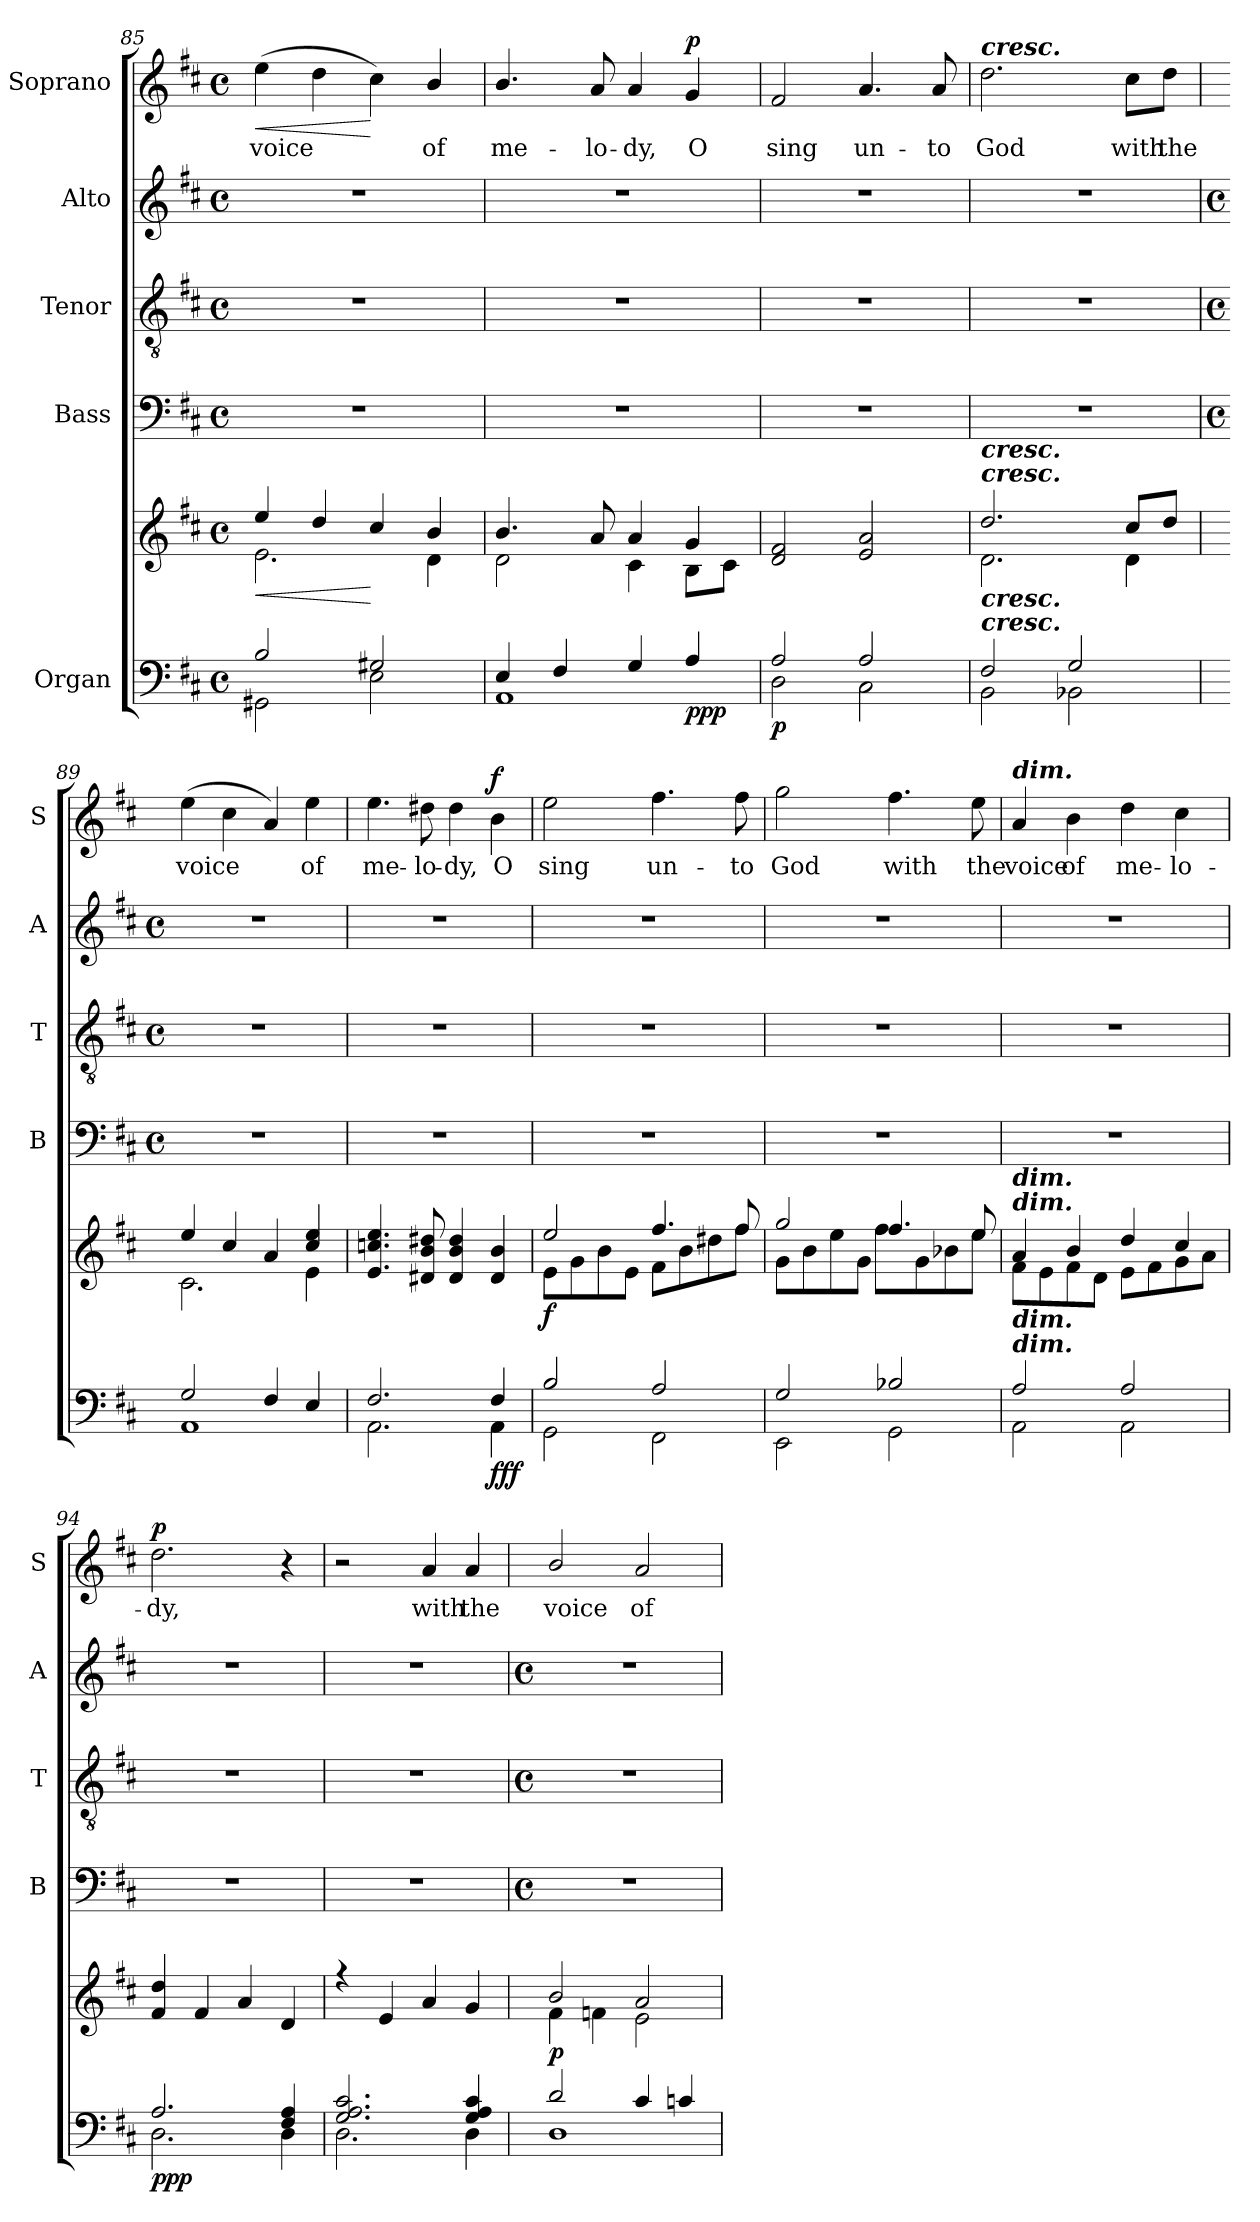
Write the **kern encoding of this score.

**kern	**kern	**dynam	**kern	**kern	**kern	**kern	**text	**dynam
*part5	*part5	*part5	*part4	*part3	*part2	*part1	*part1	*part1
*staff6	*staff5	*staff5/6	*staff4	*staff3	*staff2	*staff1	*staff1	*staff1
*I"Organ	*	*	*I"Bass	*I"Tenor	*I"Alto	*I"Soprano	*	*
*	*	*	*I'B	*I'T	*I'A	*I'S	*	*
*clefF4	*clefG2	*	*clefF4	*clefGv2	*clefG2	*clefG2	*	*
*k[f#c#]	*k[f#c#]	*	*k[f#c#]	*k[f#c#]	*k[f#c#]	*k[f#c#]	*	*
*D:	*D:	*	*D:	*D:	*D:	*D:	*	*
*M4/4	*M4/4	*	*M4/4	*M4/4	*M4/4	*M4/4	*	*
*met(c)	*met(c)	*	*met(c)	*met(c)	*met(c)	*met(c)	*	*
=85	=85	=85	=85	=85	=85	=85	=85	=85
*^	*	*	*	*	*	*	*	*
!	!	!	!LO:HP:b	!	!	!	!	!LO:LY:b	!LO:HP:b
*	*	*^	*	*	*	*	*	*	*
2B/	2GG#X\	4ee/	2.e\	<	1r	1r	1r	(>4ee	voice	<
.	.	4dd/	.	.	.	.	.	4dd	.	.
2G#X/	2E\	4cc#/	.	[	.	.	.	4cc#)	.	[
!	!	!	!	!	!	!	!	!	!LO:LY:b	!
.	.	4b/	4d\	.	.	.	.	4b/	of	.
=86	=86	=86	=86	=86	=86	=86	=86	=86	=86	=86
!	!	!	!	!	!	!	!	!	!LO:LY:b	!
4E/	1AA\	4.b/	2d\	.	1r	1r	1r	4.b/	me-	.
4F#/	.	.	.	.	.	.	.	.	.	.
!	!	!	!	!	!	!	!	!	!LO:LY:b	!
.	.	8a	.	.	.	.	.	8a	-lo-	.
!	!	!	!	!	!	!	!	!	!LO:LY:b	!
4G/	.	4a	4c#\	.	.	.	.	4a	-dy,	.
!	!	!	!	!LO:DY:b=2	!	!	!	!	!LO:LY:b	!
!	!	!	!	!LO:DY:n=1:b	!	!	!	!	!	!
!	!	!	!	!LO:DY:n=2:b	!	!	!	!	!	!LO:DY:b
4A/	.	4g	8B\L	p p p	.	.	.	4g	O	p
.	.	.	8c#\J	.	.	.	.	.	.	.
=87	=87	=87	=87	=87	=87	=87	=87	=87	=87	=87
!	!	!	!	!LO:DY:b=2	!	!	!	!	!LO:LY:b	!
2A/	2D\	2d 2f#	1ryy	p	1r	1r	1r	2f#	sing	.
!	!	!	!	!	!	!	!	!	!LO:LY:b	!
2A/	2C#\	2e 2a	.	.	.	.	.	4.a	un-	.
!	!	!	!	!	!	!	!	!	!LO:LY:b	!
.	.	.	.	.	.	.	.	8a	-to	.
=88	=88	=88	=88	=88	=88	=88	=88	=88	=88	=88
!	!	!	!	!	!	!	!	!LO:TX:a:Bi:t=cresc.	!	!
!	!	!LO:TX:a:Bi:t=cresc.	!	!	!	!	!	!	!	!
!	!	!LO:TX:a:Bi:t=cresc.	!	!	!	!	!	!	!	!
!LO:TX:a:Bi:t=cresc.	!	!	!	!	!	!	!	!	!	!
!LO:TX:a:Bi:t=cresc.	!	!	!	!	!	!	!	!	!	!
!	!	!	!	!	!	!	!	!	!LO:LY:b	!
2F#/	2BB\	2.dd/	2.d\	.	1r	1r	1r	2.dd	God	.
2G/	2BB-X\	.	.	.	.	.	.	.	.	.
!	!	!	!	!	!	!	!	!	!LO:LY:b	!
.	.	8cc#/L	4d\	.	.	.	.	8cc#\L	with	.
!	!	!	!	!	!	!	!	!	!LO:LY:b	!
.	.	8dd/J	.	.	.	.	.	8dd\J	the	.
!!LO:LB:g=z
=89	=89	=89	=89	=89	=89	=89	=89	=89	=89	=89
*	*	*	*	*	*M4/4	*M4/4	*M4/4	*	*	*
*	*	*	*	*	*met(c)	*met(c)	*met(c)	*	*	*
!	!	!	!	!	!	!	!	!	!LO:LY:b	!
2G/	1AA\	4ee/	2.c#\	.	1r	1r	1r	(>4ee	voice	.
.	.	4cc#/	.	.	.	.	.	4cc#	.	.
4F#/	.	4a/	.	.	.	.	.	4a)	.	.
!	!	!	!	!	!	!	!	!	!LO:LY:b	!
4E/	.	4cc#/ 4ee/	4e\	.	.	.	.	4ee	of	.
=90	=90	=90	=90	=90	=90	=90	=90	=90	=90	=90
!	!	!	!	!	!	!	!	!	!LO:LY:b	!
2.F#/	2.AA\	4.e/ 4.ccn/ 4.ee/	1ryy	.	1r	1r	1r	4.ee	me-	.
!	!	!	!	!	!	!	!	!	!LO:LY:b	!
.	.	8d#X/ 8b/ 8dd#X/	.	.	.	.	.	8dd#X	-lo-	.
!	!	!	!	!	!	!	!	!	!LO:LY:b	!
.	.	4d#/ 4b/ 4dd#/	.	.	.	.	.	4dd#	-dy,	.
!	!	!	!	!LO:DY:b=2	!	!	!	!	!LO:LY:b	!
!	!	!	!	!LO:DY:n=1:b=2	!	!	!	!	!	!
!	!	!	!	!LO:DY:n=2:b	!	!	!	!	!	!LO:DY:b
4F#/	4AA\	4d#/ 4b/	.	f f f	.	.	.	4b	O	f
=91	=91	=91	=91	=91	=91	=91	=91	=91	=91	=91
!	!	!	!	!LO:DY:b	!	!	!	!	!LO:LY:b	!
2B/	2GG\	2ee/	8e\L	f	1r	1r	1r	2ee	sing	.
.	.	.	8g\	.	.	.	.	.	.	.
.	.	.	8b\	.	.	.	.	.	.	.
.	.	.	8e\J	.	.	.	.	.	.	.
!	!	!	!	!	!	!	!	!	!LO:LY:b	!
2A/	2FF#\	4.ff#/	8f#\L	.	.	.	.	4.ff#	un-	.
.	.	.	8b\	.	.	.	.	.	.	.
.	.	.	8dd#X\	.	.	.	.	.	.	.
!	!	!	!	!	!	!	!	!	!LO:LY:b	!
.	.	8ff#/	8ff#\J	.	.	.	.	8ff#	-to	.
=92	=92	=92	=92	=92	=92	=92	=92	=92	=92	=92
!	!	!	!	!	!	!	!	!	!LO:LY:b	!
2G/	2EE\	2gg/	8g\L	.	1r	1r	1r	2gg	God	.
.	.	.	8b\	.	.	.	.	.	.	.
.	.	.	8ee\	.	.	.	.	.	.	.
.	.	.	8g\J	.	.	.	.	.	.	.
!	!	!	!	!	!	!	!	!	!LO:LY:b	!
2B-X/	2GG\	4.ff#/	8ff#\L	.	.	.	.	4.ff#	with	.
.	.	.	8g\	.	.	.	.	.	.	.
.	.	.	8b-X\	.	.	.	.	.	.	.
!	!	!	!	!	!	!	!	!	!LO:LY:b	!
.	.	8ee/	8ee\J	.	.	.	.	8ee	the	.
=93	=93	=93	=93	=93	=93	=93	=93	=93	=93	=93
!	!	!	!	!	!	!	!	!LO:TX:a:Bi:t=dim.	!	!
!	!	!LO:TX:a:Bi:t=dim.	!	!	!	!	!	!	!	!
!	!	!LO:TX:a:Bi:t=dim.	!	!	!	!	!	!	!	!
!LO:TX:a:Bi:t=dim.	!	!	!	!	!	!	!	!	!	!
!LO:TX:a:Bi:t=dim.	!	!	!	!	!	!	!	!	!	!
!	!	!	!	!	!	!	!	!	!LO:LY:b	!
2A/	2AA\	4a/	8f#\L	.	1r	1r	1r	4a	voice	.
.	.	.	8e\	.	.	.	.	.	.	.
!	!	!	!	!	!	!	!	!	!LO:LY:b	!
.	.	4b/	8f#\	.	.	.	.	4b	of	.
.	.	.	8d\J	.	.	.	.	.	.	.
!	!	!	!	!	!	!	!	!	!LO:LY:b	!
2A/	2AA\	4dd/	8e\L	.	.	.	.	4dd	me-	.
.	.	.	8f#\	.	.	.	.	.	.	.
!	!	!	!	!	!	!	!	!	!LO:LY:b	!
.	.	4cc#/	8g\	.	.	.	.	4cc#	-lo-	.
.	.	.	8a\J	.	.	.	.	.	.	.
=94	=94	=94	=94	=94	=94	=94	=94	=94	=94	=94
!	!	!	!	!LO:DY:b=2	!	!	!	!	!LO:LY:b	!
!	!	!	!	!LO:DY:n=1:b=2	!	!	!	!	!	!
!	!	!	!	!LO:DY:n=2:b	!	!	!	!	!	!LO:DY:b
2.A/	2.D\	4f#/ 4dd/	1ryy	p p p	1r	1r	1r	2.dd	dy,	p
.	.	4f#/	.	.	.	.	.	.	.	.
.	.	4a/	.	.	.	.	.	.	.	.
4F#/ 4A/	4D\	4d/	.	.	.	.	.	4r	.	.
=95	=95	=95	=95	=95	=95	=95	=95	=95	=95	=95
2.G/ 2.A/ 2.c#/	2.D\	4r	1ryy	.	1r	1r	1r	2r	.	.
.	.	4e/	.	.	.	.	.	.	.	.
!	!	!	!	!	!	!	!	!	!LO:LY:b	!
.	.	4a/	.	.	.	.	.	4a	with	.
!	!	!	!	!	!	!	!	!	!LO:LY:b	!
4G/ 4A/ 4c#/	4D\	4g/	.	.	.	.	.	4a	the	.
!!LO:LB:g=z
=96	=96	=96	=96	=96	=96	=96	=96	=96	=96	=96
*	*	*	*	*	*M4/4	*M4/4	*M4/4	*	*	*
*	*	*	*	*	*met(c)	*met(c)	*met(c)	*	*	*
!	!	!	!	!LO:DY:b	!	!	!	!	!LO:LY:b	!
2d/	1D\	2b/	4f#\	p	1r	1r	1r	2b/	voice	.
.	.	.	4fn\	.	.	.	.	.	.	.
!	!	!	!	!	!	!	!	!	!LO:LY:b	!
4c#/	.	2a/	2e\	.	.	.	.	2a	of	.
4cn/	.	.	.	.	.	.	.	.	.	.
*v	*v	*	*	*	*	*	*	*	*	*
*	*v	*v	*	*	*	*	*	*	*
=	=	=	=	=	=	=	=	=
*-	*-	*-	*-	*-	*-	*-	*-	*-
